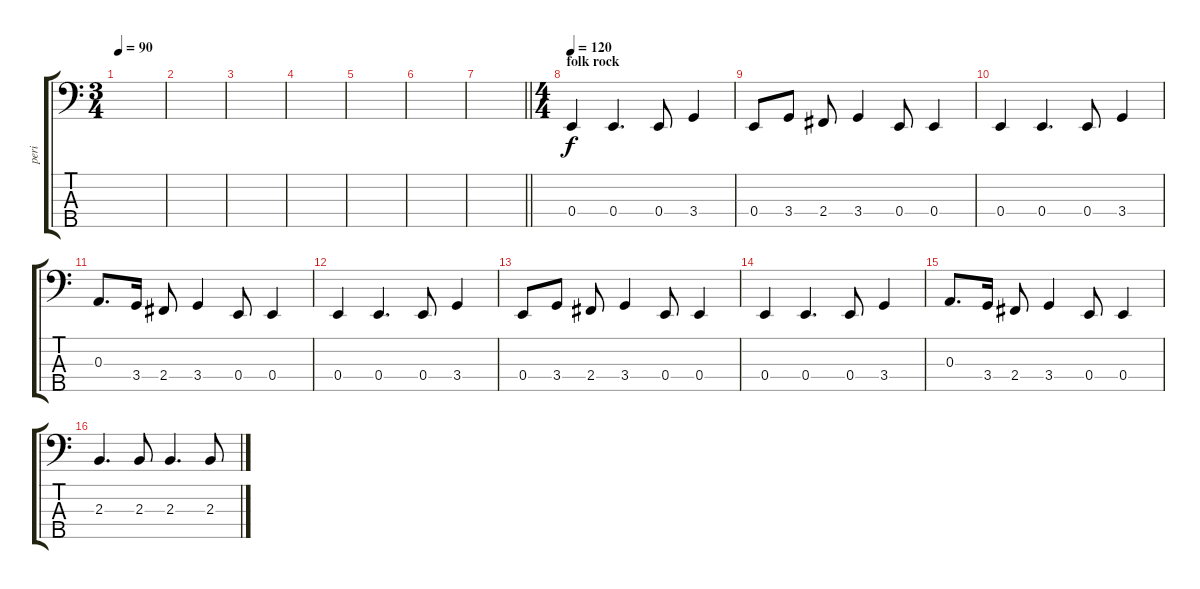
\track ("peri" "peri") {instrument electricbassfinger}
\staff {score tabs}
\tuning (G2 D2 A1 E1 E0) {hide}
\ts (3 4)
\tempo 90
\clef f4
\ks c
|
|
|
|
|
|
\barLineRight lightlight
|
\ts (4 4)
\section ("" "folk rock")
\tempo 120
0.4.4 0.4.4{d} 0.4.8 3.4.4 |
0.4.8 3.4.8 2.4.8 3.4.4 0.4.8 0.4.4 |
0.4.4 0.4.4{d} 0.4.8 3.4.4 |
0.3.8{d} 3.4.16 2.4.8 3.4.4 0.4.8 0.4.4 |
0.4.4 0.4.4{d} 0.4.8 3.4.4 |
0.4.8 3.4.8 2.4.8 3.4.4 0.4.8 0.4.4 |
0.4.4 0.4.4{d} 0.4.8 3.4.4 |
0.3.8{d} 3.4.16 2.4.8 3.4.4 0.4.8 0.4.4 |
2.3.4{d} 2.3.8 2.3.4{d} 2.3.8
